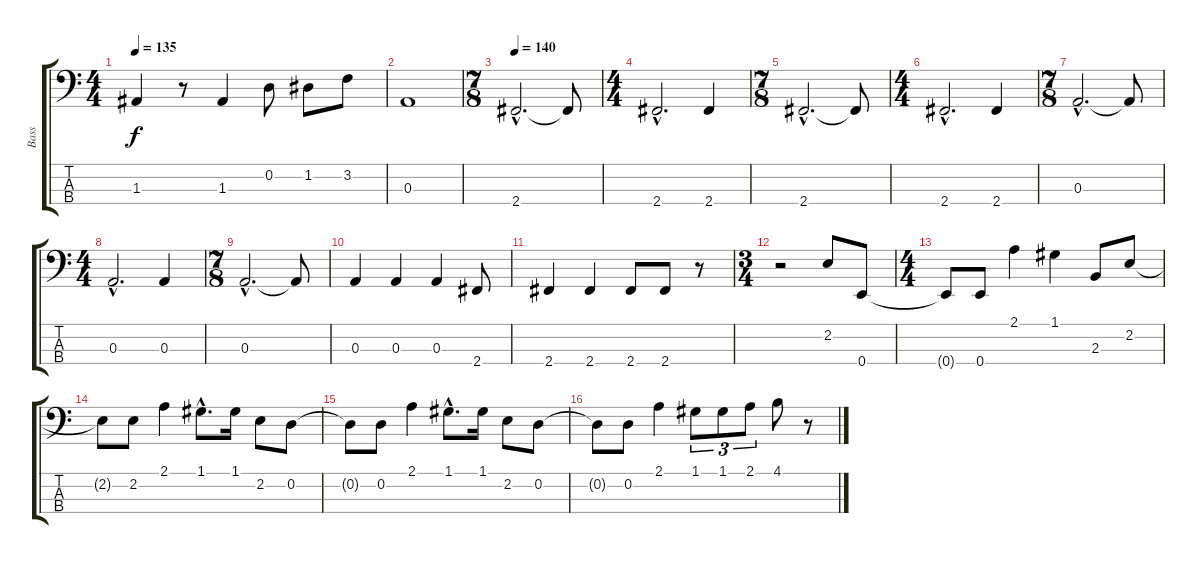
\track ("Bass" "Bass") {instrument electricbasspick}
\staff {score tabs}
\tuning (G2 D2 A1 E1) {hide}
\ts (4 4)
\tempo 135
\clef f4
\ks c
1.3.4{dy f} r.8 1.3.4 0.2.8 1.2.8 3.2.8 |
0.3.1 |
\ts (7 8)
\tempo 140
2.4{hac}.2{d} 2.4{t}.8 |
\ts (4 4)
2.4{hac}.2{d} 2.4.4 |
\ts (7 8)
2.4{hac}.2{d} 2.4{t}.8 |
\ts (4 4)
2.4{hac}.2{d} 2.4.4 |
\ts (7 8)
0.3{hac}.2{d} 0.3{t}.8 |
\ts (4 4)
0.3{hac}.2{d} 0.3.4 |
\ts (7 8)
0.3{hac}.2{d} 0.3{t}.8 |
0.3.4 0.3.4 0.3.4 2.4.8 |
2.4.4 2.4.4 2.4.8 2.4.8 r.8 |
\ts (3 4)
r.2 2.2.8 0.4.8 |
\ts (4 4)
0.4{t}.8 0.4.8 2.1.4 1.1.4 2.3.8 2.2.8 |
2.2{t}.8 2.2.8 2.1.4 1.1{hac}.8{d} 1.1.16 2.2.8 0.2.8 |
0.2{t}.8 0.2.8 2.1.4 1.1{hac}.8{d} 1.1.16 2.2.8 0.2.8 |
0.2{t}.8 0.2.8 2.1.4 1.1.8{tu (3 2)} 1.1.8{tu (3 2)} 2.1.8{tu (3 2)} 4.1.8 r.8
